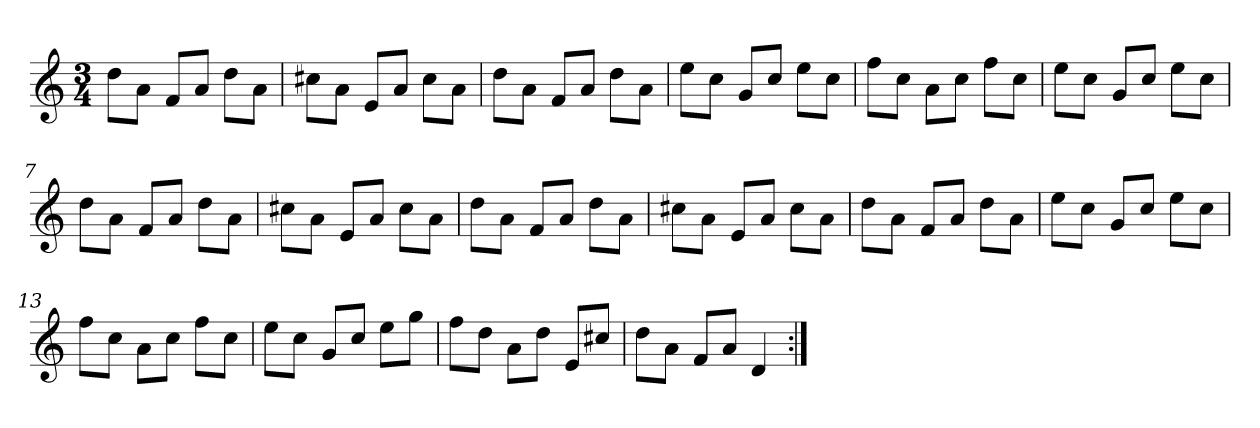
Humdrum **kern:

**kern
*part1
*staff1
*clefG2
*k[]
*D:dor
*M3/4
*MM120
=1
8dd\L
8a\J
8f/L
8a/J
8dd\L
8a\J
=2
8cc#X\L
8a\J
8e/L
8a/J
8cc#\L
8a\J
=3
8dd\L
8a\J
8f/L
8a/J
8dd\L
8a\J
=4
8ee\L
8cc\J
8g/L
8cc/J
8ee\L
8cc\J
=5
8ff\L
8cc\J
8a\L
8cc\J
8ff\L
8cc\J
=6
8ee\L
8cc\J
8g/L
8cc/J
8ee\L
8cc\J
=7
8dd\L
8a\J
8f/L
8a/J
8dd\L
8a\J
=8
8cc#X\L
8a\J
8e/L
8a/J
8cc#\L
8a\J
=9
8dd\L
8a\J
8f/L
8a/J
8dd\L
8a\J
=10
8cc#X\L
8a\J
8e/L
8a/J
8cc#\L
8a\J
=11
8dd\L
8a\J
8f/L
8a/J
8dd\L
8a\J
=12
8ee\L
8cc\J
8g/L
8cc/J
8ee\L
8cc\J
=13
8ff\L
8cc\J
8a\L
8cc\J
8ff\L
8cc\J
=14
8ee\L
8cc\J
8g/L
8cc/J
8ee\L
8gg\J
=15
8ff\L
8dd\J
8a\L
8dd\J
8e/L
8cc#X/J
=16
8dd\L
8a\J
8f/L
8a/J
4d
=:|!
*-
